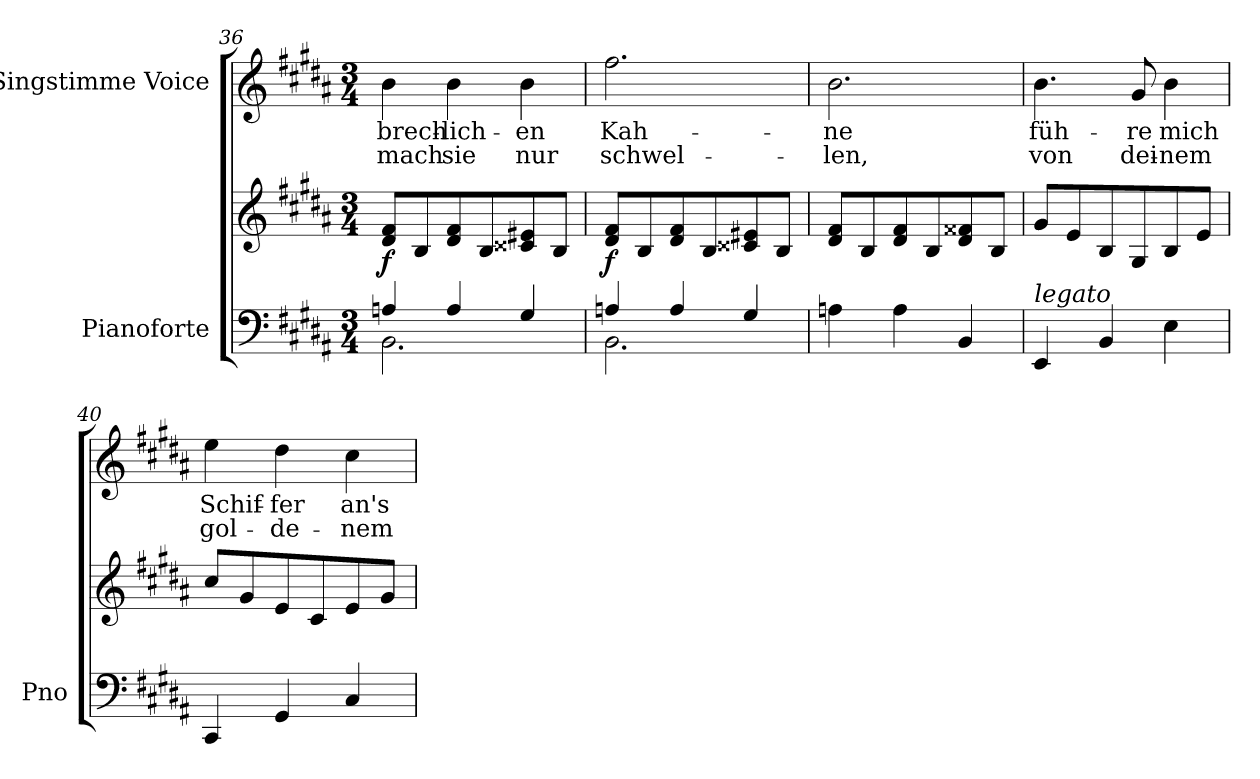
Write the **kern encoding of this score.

**kern	**kern	**dynam	**kern	**text	**text
*part2	*part2	*part2	*part1	*part1	*part1
*staff3	*staff2	*staff2/3	*staff1	*staff1	*staff1
*I"Pianoforte	*	*	*I"Singstimme Voice	*	*
*I'Pno	*	*	*	*	*
*clefF4	*clefG2	*	*clefG2	*	*
*k[f#c#g#d#a#]	*k[f#c#g#d#a#]	*	*k[f#c#g#d#a#]	*	*
*M3/4	*M3/4	*	*M3/4	*	*
=36	=36	=36	=36	=36	=36
*^	*	*	*	*	*
!	!	!	!LO:DY:b	!	!	!
4An/	2.BB\	8d#/ 8f#/L	f	4b\	-brech-	mach
.	.	8B/	.	.	.	.
4A/	.	8d#/ 8f#/	.	4b\	-lich-	sie
.	.	8B/	.	.	.	.
4G#/	.	8c##X/ 8e#X/	.	4b\	-en	nur
.	.	8B/J	.	.	.	.
=37	=37	=37	=37	=37	=37	=37
!	!	!	!LO:DY:b	!	!	!
4An/	2.BB\	8d#/ 8f#/L	f	2.ff#\	Kah-	schwel-
.	.	8B/	.	.	.	.
4A/	.	8d#/ 8f#/	.	.	.	.
.	.	8B/	.	.	.	.
4G#/	.	8c##X/ 8e#X/	.	.	.	.
.	.	8B/J	.	.	.	.
*v	*v	*	*	*	*	*
=38	=38	=38	=38	=38	=38
4An\	8d#/ 8f#/L	.	2.b\	-ne	-len,
.	8B/	.	.	.	.
4A\	8d#/ 8f#/	.	.	.	.
.	8B/	.	.	.	.
4BB/	8d#/ 8f##X/	.	.	.	.
.	8B/J	.	.	.	.
=39	=39	=39	=39	=39	=39
!LO:TX:i:t=legato	!	!	!	!	!
4EE/	8g#/L	.	4.b\	füh-	von
.	8e/	.	.	.	.
4BB/	8B/	.	.	.	.
.	8G#/	.	8g#/	-re	dei-
4E\	8B/	.	4b\	mich	-nem
.	8e/J	.	.	.	.
=40	=40	=40	=40	=40	=40
4CC#/	8cc#/L	.	4ee\	Schif-	gol-
.	8g#/	.	.	.	.
4GG#/	8e/	.	4dd#\	-fer	-de-
.	8c#/	.	.	.	.
4C#/	8e/	.	4cc#\	an's	-nem
.	8g#/J	.	.	.	.
=	=	=	=	=	=
*-	*-	*-	*-	*-	*-
